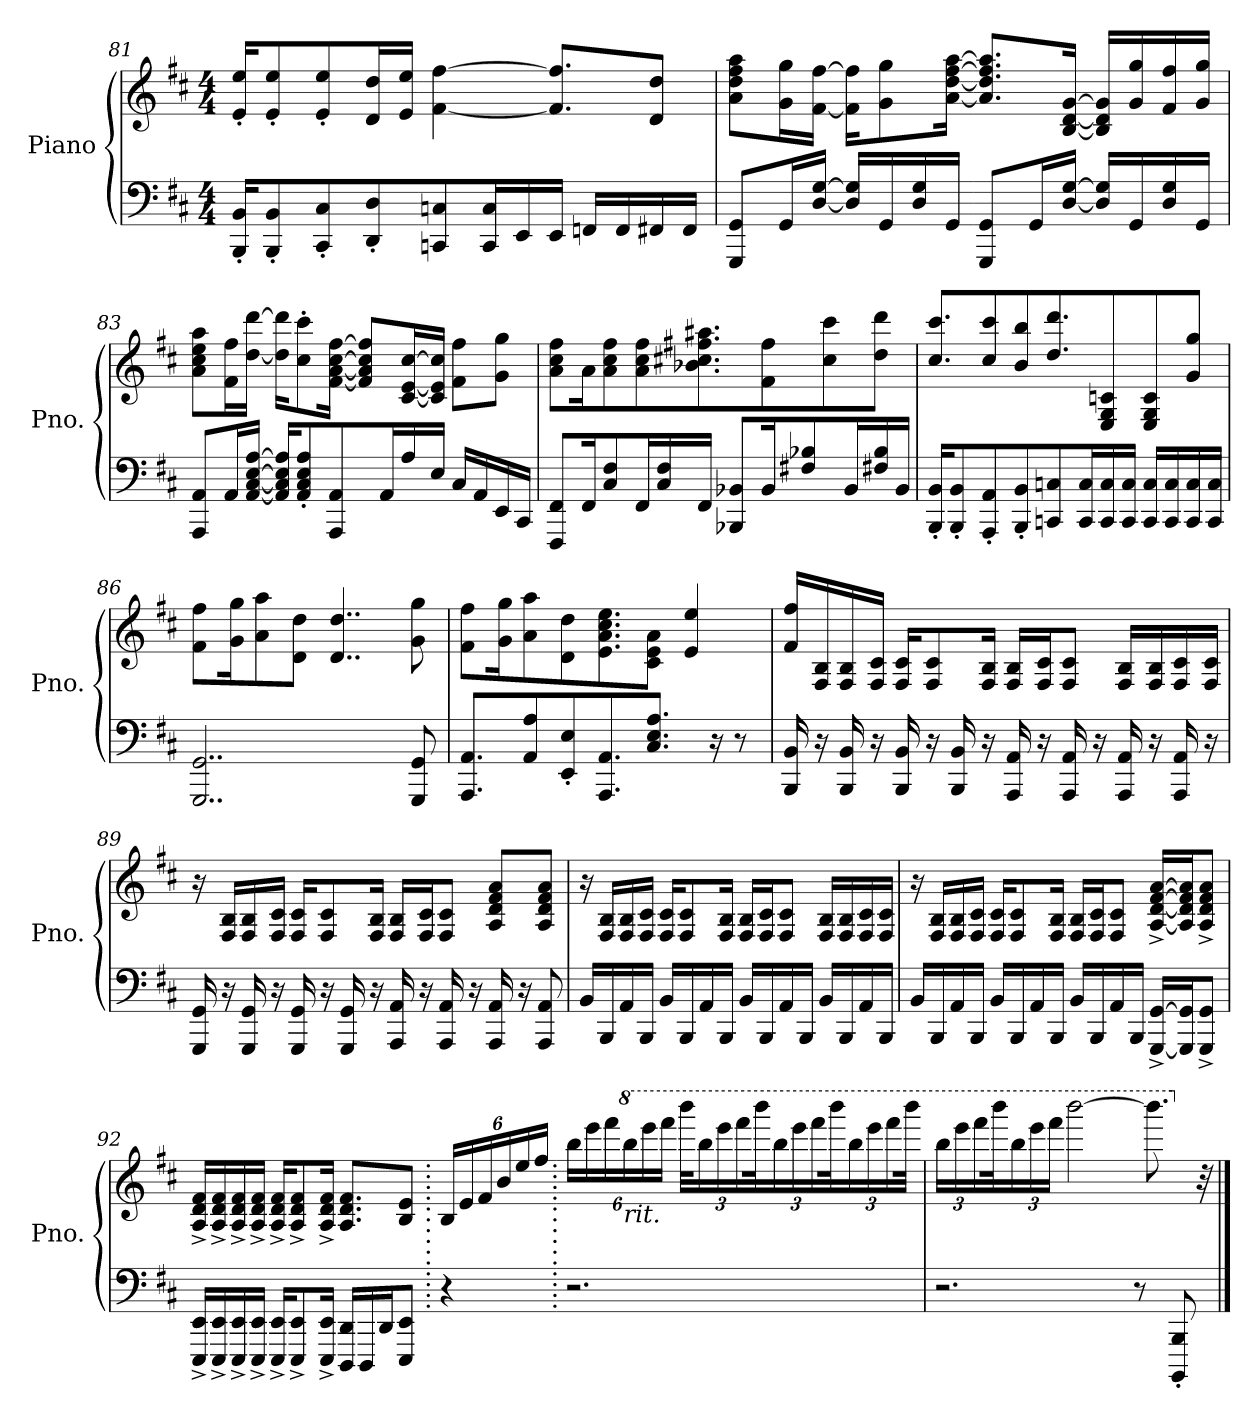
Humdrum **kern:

**kern	**kern
*part1	*part1
*staff2	*staff1
*I"Piano	*
*I'Pno.	*
*clefF4	*clefG2
*k[f#c#]	*k[f#c#]
*M4/4	*M4/4
=81	=81
16BBB/' 16BB/'KL	16e/' 16ee/'KL
8BBB/' 8BB/'	8e/' 8ee/'
8CC#/' 8C#/'	8e/' 8ee/'
8DD/' 8D/'	16d/ 16dd/L
.	16e/ 16ee/JJ
8CCn/ 8Cn/	[4f#\ [4ff#\
16CC/ 16C/L	.
16EE/	.
16EE/JJ	8.f#/] 8.ff#/]L
16FFn/LL	.
16FF/	.
16FF#X/	8d/ 8dd/J
16FF#/JJ	.
!!LO:PB:g=z
=82	=82
8GGG/ 8GG/L	8a\ 8dd\ 8ff#\ 8aa\L
16GG/L	16g\ 16gg\L
[16D/ [16G/JJ	[16f#\ [16ff#\JJ
16D/] 16G/]LL	16f#\] 16ff#\]KL
16GG/	8g\ 8gg\
16D/ 16G/	.
16GG/JJ	[16a\ [16dd\ [16ff#\ [16aa\Jk
8GGG/ 8GG/L	8.a/] 8.dd/] 8.ff#/] 8.aa/]L
16GG/L	.
[16D/ [16G/JJ	[16B/ [16d/ [16g/Jk
16D/] 16G/]LL	16B/] 16d/] 16g/]LL
16GG/	16g/ 16gg/
16D/ 16G/	16f#/ 16ff#/
16GG/JJ	16g/ 16gg/JJ
=83	=83
8AAA/ 8AA/L	8a\ 8cc#\ 8ee\ 8aa\L
16AA/L	16f#\ 16ff#\L
[16AA/ [16C#/ [16E/ [16A/JJ	[16dd\ [16ddd\JJ
16AA/] 16C#/] 16E/] 16A/]KL	16dd\] 16ddd\]KL
8AA/' 8C#/' 8E/' 8A/'	8cc#\' 8ccc#\'
8AAA/ 8AA/	[16f#\ [16a\ [16cc#\ [16ff#\Jk
.	8f#/] 8a/] 8cc#/] 8ff#/]L
16AA/L	.
16A/	[16c#/ [16e/ [16cc#/L
16E/JJ	16c#/] 16e/] 16cc#/]JJ
16C#/LL	8f#\ 8ff#\L
16AA/	.
16EE/	8g\ 8gg\J
16CC#/JJ	.
!!LO:LB:g=z
=84	=84
8FFF#/ 8FF#/L	8a\ 8cc#\ 8ff#\L
16FF#/K	16a\K
8C#/ 8F#/	8a\ 8cc#\ 8ff#\
16FF#/L	8a\ 8cc#\ 8ff#\
16C#/ 16F#/	.
16FF#/JJ	8.b-X\ 8.cc#X\ 8.ff#X\ 8.aa#X\
8BBB-X/ 8BB-X/L	.
16BB-/K	8f#\ 8ff#\
8F#X/ 8B-X/	.
.	8cc#\ 8ccc#\
16BB-/L	.
16F#X/ 16B-/	8dd\ 8ddd\J
16BB-/JJ	.
=85	=85
16BBB/' 16BB/'KL	8.cc#/ 8.ccc#/L
8BBB/' 8BB/'	.
8AAA/' 8AA/'	8cc#/ 8ccc#/
8BBB/' 8BB/'	8b/ 8bb/
8CCn/ 8Cn/	8.dd/ 8.ddd/
16CC/ 16C/L	.
16CC/ 16C/	8E/ 8G/ 8cn/
16CC/ 16C/JJ	.
16CC/ 16C/LL	8E/ 8G/ 8c/
16CC/ 16C/	.
16CC/ 16C/	8g/ 8gg/J
16CC/ 16C/JJ	.
=86	=86
2..GGG/ 2..GG/	8f#\ 8ff#\L
.	16g\ 16gg\K
.	8a\ 8aa\
.	8d\ 8dd\J
.	4..d/ 4..dd/
8GGG/ 8GG/	8g\ 8gg\
!!LO:LB:g=z
=87	=87
8.AAA/ 8.AA/L	8f#\ 8ff#\L
.	16g\ 16gg\K
8AA/ 8A/	8a\ 8aa\
8EE/' 8E/'	8d\ 8dd\
8.AAA/ 8.AA/	8.e\ 8.a\ 8.cc#\ 8.ee\
8.C#/ 8.E/ 8.A/J	8c#\ 8e\ 8a\J
.	4e/ 4ee/
16r	.
8r	.
=88	=88
16BBB/ 16BB/	16f#/ 16ff#/LL
16r	16F#/ 16B/
16BBB/ 16BB/	16F#/ 16B/
16r	16F#/ 16c#/JJ
16BBB/ 16BB/	16F#/ 16c#/KL
16r	8F#/ 8c#/
16BBB/ 16BB/	.
16r	16F#/ 16B/Jk
16AAA/ 16AA/	16F#/ 16B/LL
16r	16F#/ 16c#/J
16AAA/ 16AA/	8F#/ 8c#/J
16r	.
16AAA/ 16AA/	16F#/ 16B/LL
16r	16F#/ 16B/
16AAA/ 16AA/	16F#/ 16c#/
16r	16F#/ 16c#/JJ
!!LO:LB:g=z
=89	=89
16GGG/ 16GG/	16r
16r	16F#/ 16B/LL
16GGG/ 16GG/	16F#/ 16B/
16r	16F#/ 16c#/JJ
16GGG/ 16GG/	16F#/ 16c#/KL
16r	8F#/ 8c#/
16GGG/ 16GG/	.
16r	16F#/ 16B/Jk
16AAA/ 16AA/	16F#/ 16B/LL
16r	16F#/ 16c#/J
16AAA/ 16AA/	8F#/ 8c#/J
16r	.
16AAA/ 16AA/	8A/ 8d/ 8f#/ 8a/L
16r	.
8AAA/ 8AA/	8A/ 8d/ 8f#/ 8a/J
=90	=90
16BB/LL	16r
16BBB/	16F#/ 16B/LL
16AA/	16F#/ 16B/
16BBB/JJ	16F#/ 16c#/JJ
16BB/LL	16F#/ 16c#/KL
16BBB/	8F#/ 8c#/
16AA/	.
16BBB/JJ	16F#/ 16B/Jk
16BB/LL	16F#/ 16B/LL
16BBB/	16F#/ 16c#/J
16AA/	8F#/ 8c#/J
16BBB/JJ	.
16BB/LL	16F#/ 16B/LL
16BBB/	16F#/ 16B/
16AA/	16F#/ 16c#/
16BBB/JJ	16F#/ 16c#/JJ
!!LO:LB:g=z
=91	=91
16BB/LL	16r
16BBB/	16F#/ 16B/LL
16AA/	16F#/ 16B/
16BBB/JJ	16F#/ 16c#/JJ
16BB/LL	16F#/ 16c#/KL
16BBB/	8F#/ 8c#/
16AA/	.
16BBB/JJ	16F#/ 16B/Jk
16BB/LL	16F#/ 16B/LL
16BBB/	16F#/ 16c#/J
16AA/	8F#/ 8c#/J
16BBB/JJ	.
[16GGG/^ [16GG/^LL	[16A/^ [16d/^ [16f#/^ [16a/^LL
16GGG/] 16GG/]J	16A/] 16d/] 16f#/] 16a/]J
8GGG/^ 8GG/^J	8A/^ 8d/^ 8f#/^ 8a/^J
=92	=92
16EEE/^ 16EE/^LL	16A/^ 16d/^ 16f#/^LL
16EEE/^ 16EE/^	16A/^ 16d/^ 16f#/^
16EEE/^ 16EE/^	16A/^ 16d/^ 16f#/^
16EEE/^ 16EE/^JJ	16A/^ 16d/^ 16f#/^JJ
16EEE/^ 16EE/^KL	16A/^ 16d/^ 16f#/^KL
8EEE/^ 8EE/^	8A/^ 8d/^ 8f#/^
16EEE/^ 16EE/^Jk	16A/^ 16d/^ 16f#/^Jk
16DDD/ 16DD/LL	8.A/ 8.d/ 8.f#/L
16DDD/	.
16DD/J	.
8EEE/ 8EE/J	8B/ 8e/J
=93.	=93.
*	*Xbrackettup
4r	24B/LL
.	24e/
.	24f#/
.	24b/
.	24ee/
.	24ff#/JJ
!!LO:PB:g=z
=94.	=94.
2.r	24bb\LL
.	24eee\
.	24fff#\
*	*8va
!	!LO:TX:b:i:t=rit.
.	24bbb\
.	24eeee\
.	24ffff#\JJ
.	32bbbb\KLL
*	*MM76
.	24bbb\
.	24eeee\
.	24ffff#\
.	32bbbb\K
*	*MM66
.	24bbb\
.	24eeee\
.	24ffff#\
.	32bbbb\K
*	*MM56
.	24bbb\
.	24eeee\
.	24ffff#\
.	32bbbb\JJk
=95	=95
*	*MM46
2.r	24bbb\LL
.	24eeee\
.	24ffff#\
.	32bbbb\K
*	*MM36
.	24bbb\
.	24eeee\
.	24ffff#\JJ
.	[2bbbb\
8r	.
.	8.bbbb\]
8BBBB/' 8BBB/'	.
*	*X8va
.	32r
==	==
*-	*-
